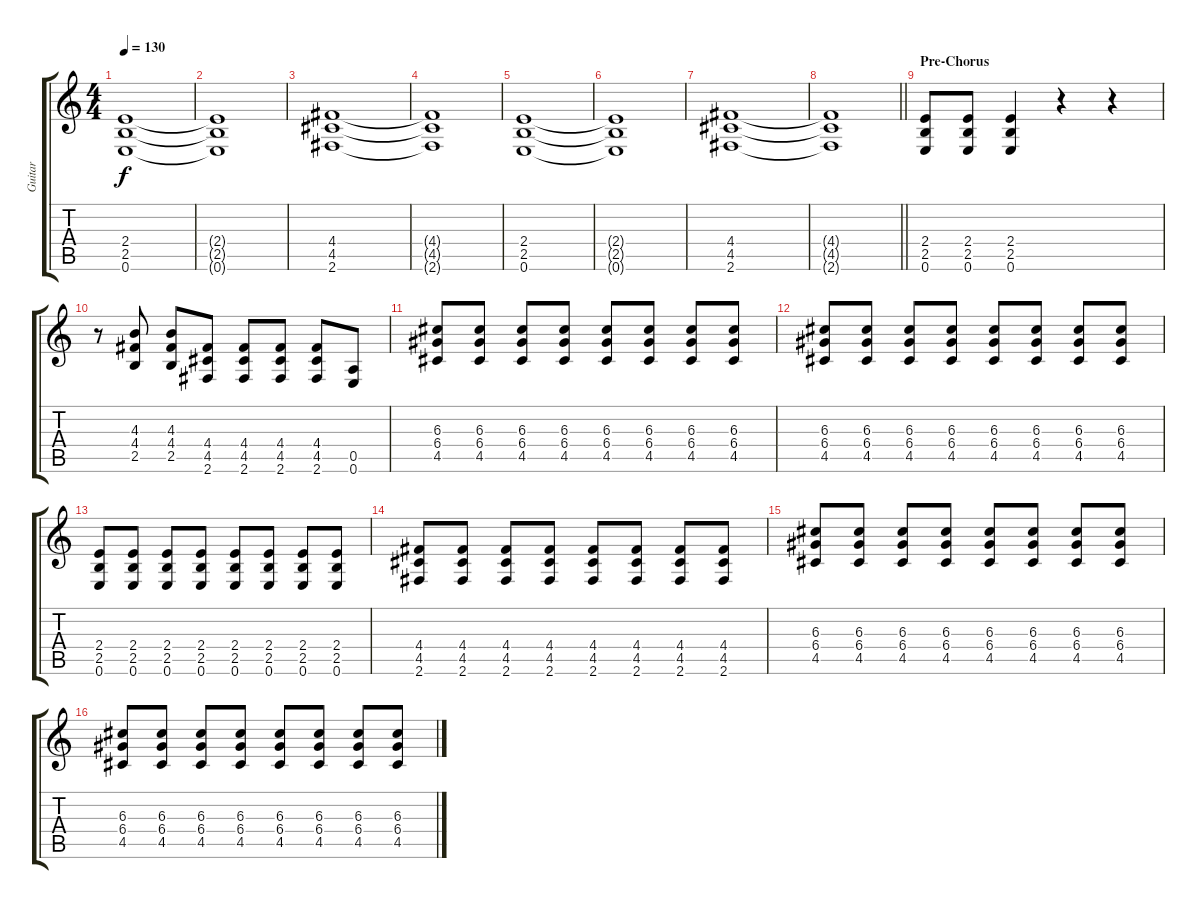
\track ("Guitar" "Guitar") {instrument distortionguitar}
\staff {score tabs}
\tuning (E4 B3 G3 D3 A2 E2) {hide}
\ts (4 4)
\tempo 130
\clef g2
\ks c
(2.4 2.5 0.6).1{dy f} |
(2.4{t} 2.5{t} 0.6{t}).1 |
(4.4 4.5 2.6).1 |
(4.4{t} 4.5{t} 2.6{t}).1 |
(2.4 2.5 0.6).1 |
(2.4{t} 2.5{t} 0.6{t}).1 |
(4.4 4.5 2.6).1 |
\barLineRight lightlight
(4.4{t} 4.5{t} 2.6{t}).1 |
\section ("" "Pre-Chorus")
(2.4 2.5 0.6).8 (2.4 2.5 0.6).8 (2.4 2.5 0.6).4 r.4 r.4 |
r.8 (4.3 4.4 2.5).8 (4.3 4.4 2.5).8 (4.4 4.5 2.6).8 (4.4 4.5 2.6).8 (4.4 4.5 2.6).8 (4.4 4.5 2.6).8 (0.5 0.6).8 |
(6.3 6.4 4.5).8 (6.3 6.4 4.5).8 (6.3 6.4 4.5).8 (6.3 6.4 4.5).8 (6.3 6.4 4.5).8 (6.3 6.4 4.5).8 (6.3 6.4 4.5).8 (6.3 6.4 4.5).8 |
(6.3 6.4 4.5).8 (6.3 6.4 4.5).8 (6.3 6.4 4.5).8 (6.3 6.4 4.5).8 (6.3 6.4 4.5).8 (6.3 6.4 4.5).8 (6.3 6.4 4.5).8 (6.3 6.4 4.5).8 |
(2.4 2.5 0.6).8 (2.4 2.5 0.6).8 (2.4 2.5 0.6).8 (2.4 2.5 0.6).8 (2.4 2.5 0.6).8 (2.4 2.5 0.6).8 (2.4 2.5 0.6).8 (2.4 2.5 0.6).8 |
(4.4 4.5 2.6).8 (4.4 4.5 2.6).8 (4.4 4.5 2.6).8 (4.4 4.5 2.6).8 (4.4 4.5 2.6).8 (4.4 4.5 2.6).8 (4.4 4.5 2.6).8 (4.4 4.5 2.6).8 |
(6.3 6.4 4.5).8 (6.3 6.4 4.5).8 (6.3 6.4 4.5).8 (6.3 6.4 4.5).8 (6.3 6.4 4.5).8 (6.3 6.4 4.5).8 (6.3 6.4 4.5).8 (6.3 6.4 4.5).8 |
(6.3 6.4 4.5).8 (6.3 6.4 4.5).8 (6.3 6.4 4.5).8 (6.3 6.4 4.5).8 (6.3 6.4 4.5).8 (6.3 6.4 4.5).8 (6.3 6.4 4.5).8 (6.3 6.4 4.5).8
